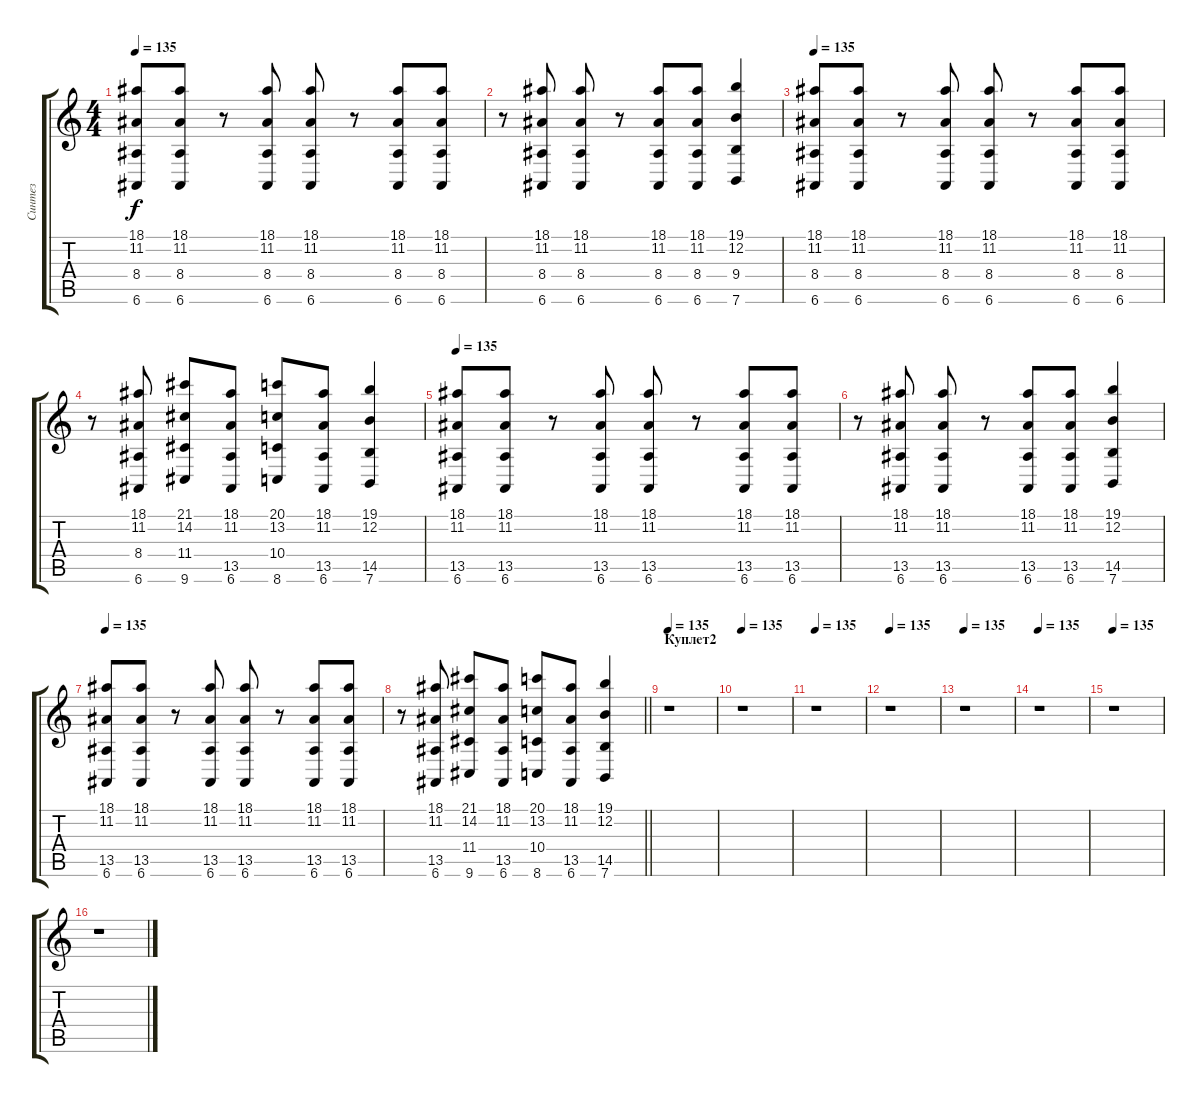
\track ("Синтез" "Синтез") {instrument stringensemble1}
\staff {score tabs}
\tuning (E4 B3 G3 D3 A2 E2) {hide}
\ts (4 4)
\tempo 135
\clef g2
\ks c
(18.1 11.2 8.4 6.6).8{dy f} (18.1 11.2 8.4 6.6).8 r.8 (18.1 11.2 8.4 6.6).8 (18.1 11.2 8.4 6.6).8 r.8 (18.1 11.2 8.4 6.6).8 (18.1 11.2 8.4 6.6).8 |
r.8 (18.1 11.2 8.4 6.6).8 (18.1 11.2 8.4 6.6).8 r.8 (18.1 11.2 8.4 6.6).8 (18.1 11.2 8.4 6.6).8 (19.1 12.2 9.4 7.6).4 |
\tempo 135
(18.1 11.2 8.4 6.6).8 (18.1 11.2 8.4 6.6).8 r.8 (18.1 11.2 8.4 6.6).8 (18.1 11.2 8.4 6.6).8 r.8 (18.1 11.2 8.4 6.6).8 (18.1 11.2 8.4 6.6).8 |
r.8 (18.1 11.2 8.4 6.6).8 (21.1 14.2 11.4 9.6).8 (18.1 11.2 13.5 6.6).8 (20.1 13.2 10.4 8.6).8 (18.1 11.2 13.5 6.6).8 (19.1 12.2 14.5 7.6).4 |
\tempo 135
(18.1 11.2 13.5 6.6).8 (18.1 11.2 13.5 6.6).8 r.8 (18.1 11.2 13.5 6.6).8 (18.1 11.2 13.5 6.6).8 r.8 (18.1 11.2 13.5 6.6).8 (18.1 11.2 13.5 6.6).8 |
r.8 (18.1 11.2 13.5 6.6).8 (18.1 11.2 13.5 6.6).8 r.8 (18.1 11.2 13.5 6.6).8 (18.1 11.2 13.5 6.6).8 (19.1 12.2 14.5 7.6).4 |
\tempo 135
(18.1 11.2 13.5 6.6).8 (18.1 11.2 13.5 6.6).8 r.8 (18.1 11.2 13.5 6.6).8 (18.1 11.2 13.5 6.6).8 r.8 (18.1 11.2 13.5 6.6).8 (18.1 11.2 13.5 6.6).8 |
\barLineRight lightlight
r.8 (18.1 11.2 13.5 6.6).8 (21.1 14.2 11.4 9.6).8 (18.1 11.2 13.5 6.6).8 (20.1 13.2 10.4 8.6).8 (18.1 11.2 13.5 6.6).8 (19.1 12.2 14.5 7.6).4 |
\section ("" "Куплет2")
\tempo 135
r.1 |
\tempo 135
r.1 |
\tempo 135
r.1 |
\tempo 135
r.1 |
\tempo 135
r.1 |
\tempo 135
r.1 |
\tempo 135
r.1 |
r.1
